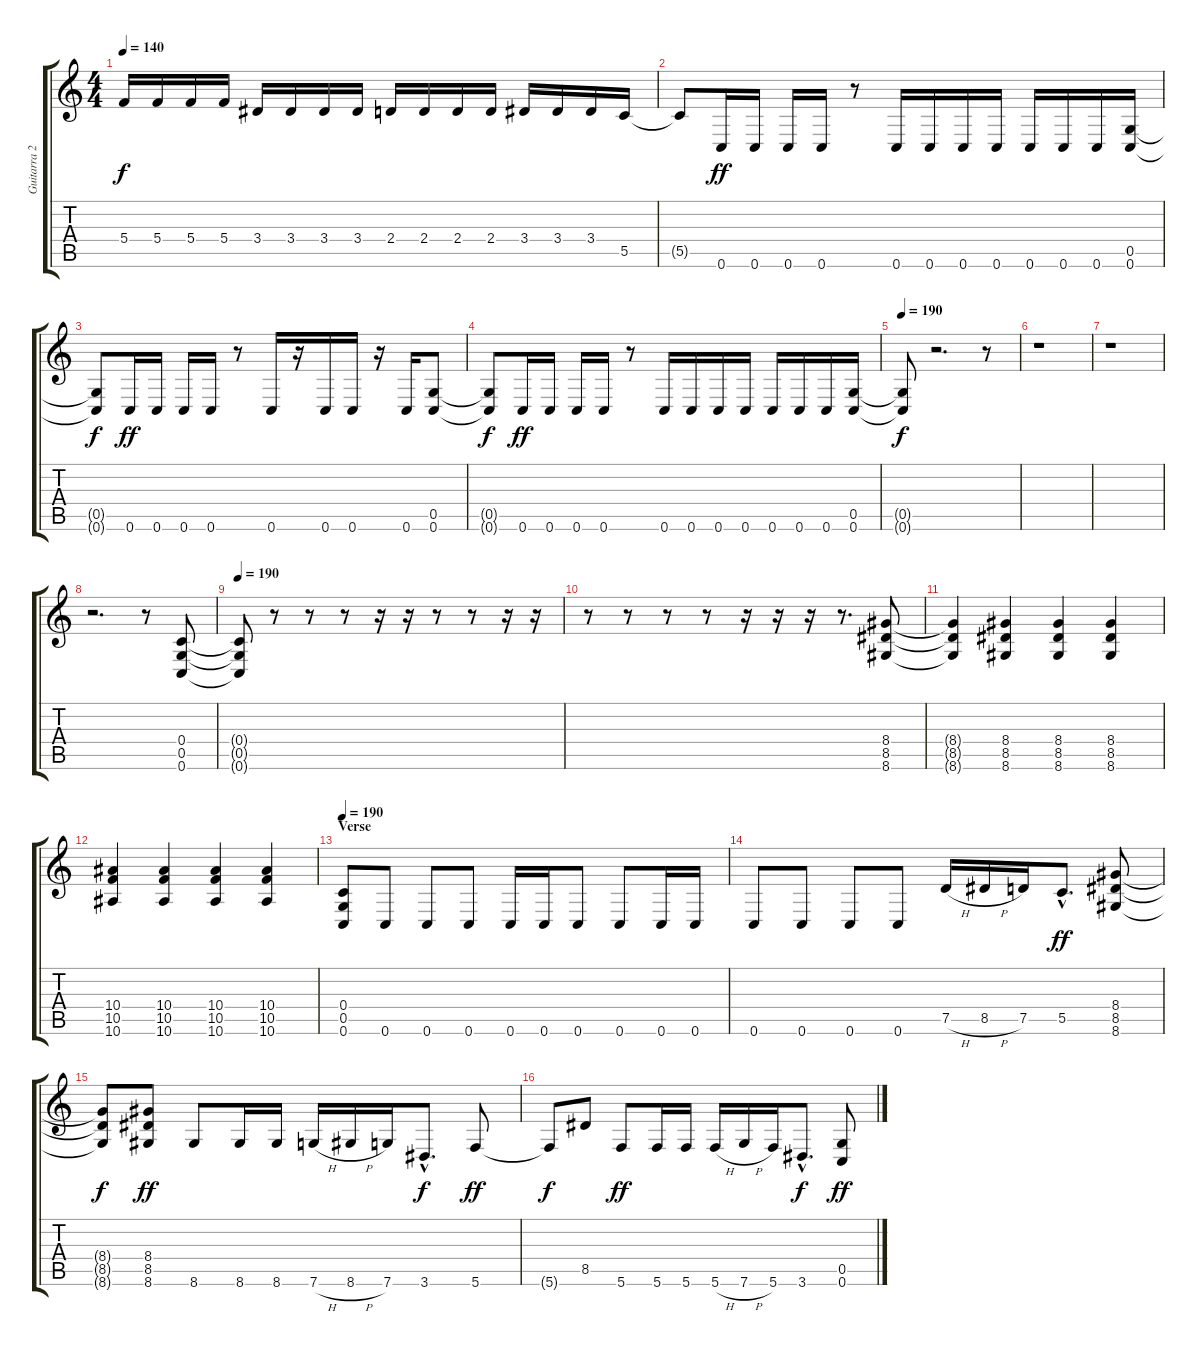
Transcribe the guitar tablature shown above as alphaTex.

\track ("Guitarra 2" "Guitarra 2") {instrument distortionguitar}
\staff {score tabs}
\tuning (D4 A3 F3 C3 G2 C2) {hide}
\ts (4 4)
\tempo 140
\clef g2
\ks c
5.4.16{dy f} 5.4.16 5.4.16 5.4.16 3.4.16 3.4.16 3.4.16 3.4.16 2.4.16 2.4.16 2.4.16 2.4.16 3.4.16 3.4.16 3.4.16 5.5.16 |
5.5{t}.8 0.6.16{dy ff} 0.6.16 0.6.16 0.6.16 r.8 0.6.16 0.6.16 0.6.16 0.6.16 0.6.16 0.6.16 0.6.16 (0.5 0.6).16 |
(0.5{t} 0.6{t}).8{dy f} 0.6.16{dy ff} 0.6.16 0.6.16 0.6.16 r.8 0.6.16 r.16 0.6.16 0.6.16 r.16 0.6.16 (0.5 0.6).8 |
(0.5{t} 0.6{t}).8{dy f} 0.6.16{dy ff} 0.6.16 0.6.16 0.6.16 r.8 0.6.16 0.6.16 0.6.16 0.6.16 0.6.16 0.6.16 0.6.16 (0.5 0.6).16 |
\tempo 190
(0.5{t} 0.6{t}).8{dy f} r.2{d} r.8 |
r.1 |
r.1 |
r.2{d} r.8 (0.4 0.5 0.6).8 |
\tempo 190
(0.4{t} 0.5{t} 0.6{t}).8 r.8 r.8 r.8 r.16 r.16 r.8 r.8 r.16 r.16 |
r.8 r.8 r.8 r.8 r.16 r.16 r.16 r.8{d} (8.4 8.5 8.6).8 |
(8.4{t} 8.5{t} 8.6{t}).4 (8.4 8.5 8.6).4 (8.4 8.5 8.6).4 (8.4 8.5 8.6).4 |
(10.4 10.5 10.6).4 (10.4 10.5 10.6).4 (10.4 10.5 10.6).4 (10.4 10.5 10.6).4 |
\section ("" "Verse")
\tempo 190
(0.4 0.5 0.6).8 0.6.8 0.6.8 0.6.8 0.6.16 0.6.16 0.6.8 0.6.8 0.6.16 0.6.16 |
0.6.8 0.6.8 0.6.8 0.6.8 7.5{h}.16 8.5{h}.16 7.5.16 5.5{hac}.8{d dy ff} (8.4 8.5 8.6).8 |
(8.4{t} 8.5{t} 8.6{t}).8{dy f} (8.4 8.5 8.6).8{dy ff} 8.6.8 8.6.16 8.6.16 7.6{h}.16 8.6{h}.16 7.6.16 3.6{hac}.8{d dy f} 5.6.8{dy ff} |
5.6{t}.8{dy f} 8.5.8 5.6.8{dy ff} 5.6.16 5.6.16 5.6{h}.16 7.6{h}.16 5.6.16 3.6{hac}.8{d dy f} (0.5 0.6).8{dy ff}
